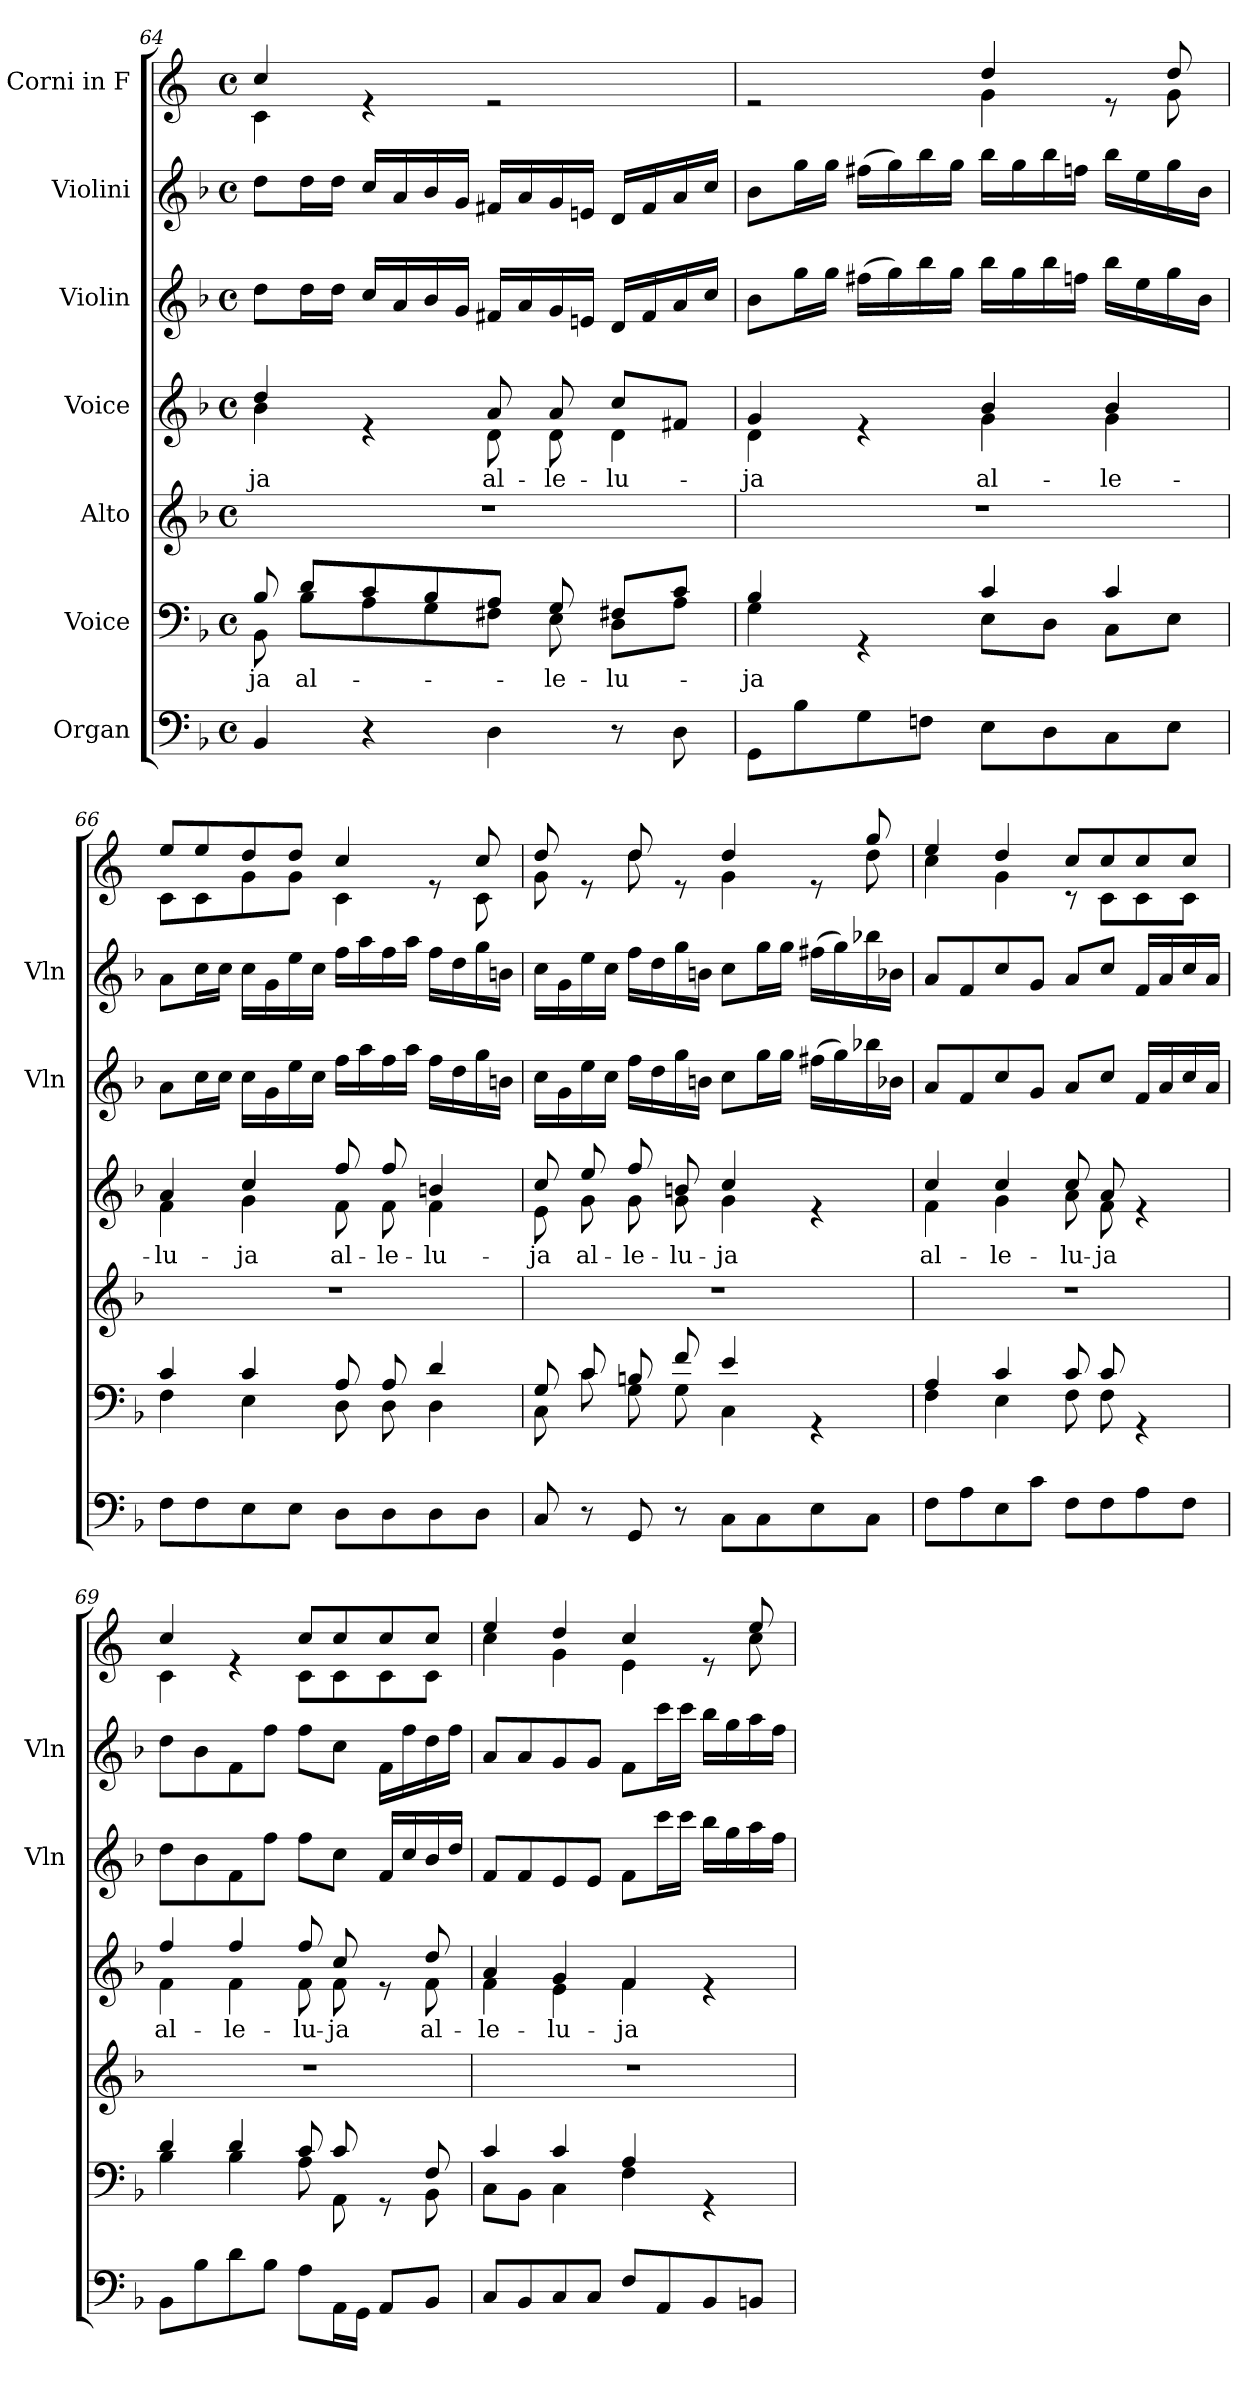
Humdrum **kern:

**kern	**kern	**text	**kern	**kern	**text	**kern	**kern	**kern
*part7	*part6	*part6	*part5	*part4	*part4	*part3	*part2	*part1
*staff7	*staff6	*staff6	*staff5	*staff4	*staff4	*staff3	*staff2	*staff1
*I"Organ	*I"Voice	*	*I"Alto	*I"Voice	*	*I"Violin	*I"Violini	*I"Corni in F
*	*	*	*	*	*	*I'Vln	*I'Vln	*
*clefF4	*clefF4	*	*clefG2	*clefG2	*	*clefG2	*clefG2	*clefG2
*	*	*	*	*	*	*	*	*ITrd4c7
*k[b-]	*k[b-]	*	*k[b-]	*k[b-]	*	*k[b-]	*k[b-]	*k[b-]
*M4/4	*M4/4	*	*M4/4	*M4/4	*	*M4/4	*M4/4	*M4/4
*met(c)	*met(c)	*	*met(c)	*met(c)	*	*met(c)	*met(c)	*met(c)
=64	=64	=64	=64	=64	=64	=64	=64	=64
*	*^	*	*	*	*	*	*	*
!	!	!	!LO:LY:b	!	!	!LO:LY:b	!	!	!
*	*	*	*	*	*^	*	*	*	*^
4BB-/	8B-/	8BB-\	-ja	1r	4dd/	4b-\	-ja	8dd\L	8dd\L	4f/	4F\
!	!	!	!LO:LY:b	!	!	!	!	!	!	!	!
.	8d/L	8B-\L	al-	.	.	.	.	16dd\L	16dd\L	.	.
.	.	.	.	.	.	.	.	16dd\JJ	16dd\JJ	.	.
4r	8c/	8A\	.	.	4re	4ryy	.	16cc/LL	16cc/LL	4re	2.ryy
.	.	.	.	.	.	.	.	16a/	16a/	.	.
.	8B-/	8G\	.	.	.	.	.	16b-/	16b-/	.	.
.	.	.	.	.	.	.	.	16g/JJ	16g/JJ	.	.
!	!	!	!	!	!	!	!LO:LY:b	!	!	!	!
4D\	8A/J	8F#X\J	.	.	8a/	8d\	al-	16f#X/LL	16f#X/LL	2re	.
.	.	.	.	.	.	.	.	16a/	16a/	.	.
!	!	!	!LO:LY:b	!	!	!	!LO:LY:b	!	!	!	!
.	8G/	8E\	-le-	.	8a/	8d\	-le-	16g/	16g/	.	.
.	.	.	.	.	.	.	.	16en/JJ	16en/JJ	.	.
!	!	!	!LO:LY:b	!	!	!	!LO:LY:b	!	!	!	!
8r	8F#X/L	8D\L	-lu-	.	8cc/L	4d\	-lu-	16d/LL	16d/LL	.	.
.	.	.	.	.	.	.	.	16f#/	16f#/	.	.
8D\	8c/J	8A\J	.	.	8f#X/J	.	.	16a/	16a/	.	.
.	.	.	.	.	.	.	.	16cc/JJ	16cc/JJ	.	.
!!LO:LB:g=z	!!
=65	=65	=65	=65	=65	=65	=65	=65	=65	=65	=65	=65
!	!	!	!LO:LY:b	!	!	!	!LO:LY:b	!	!	!	!
8GG\L	4B-/	4G\	-ja	1r	4g/	4d\	-ja	8b-\L	8b-\L	2re	2ryy
8B-\	.	.	.	.	.	.	.	16gg\L	16gg\L	.	.
.	.	.	.	.	.	.	.	16gg\JJ	16gg\JJ	.	.
8G\	4rGG	4ryy	.	.	4re	4ryy	.	(16ff#X\LL	(16ff#X\LL	.	.
.	.	.	.	.	.	.	.	16gg\)	16gg\)	.	.
8Fn\J	.	.	.	.	.	.	.	16bb-\	16bb-\	.	.
.	.	.	.	.	.	.	.	16gg\JJ	16gg\JJ	.	.
!	!	!	!	!	!	!	!LO:LY:b	!	!	!	!
8E\L	4c/	8E\L	.	.	4b-/	4g\	al-	16bb-\LL	16bb-\LL	4g/	4c\
.	.	.	.	.	.	.	.	16gg\	16gg\	.	.
8D\	.	8D\J	.	.	.	.	.	16bb-\	16bb-\	.	.
.	.	.	.	.	.	.	.	16ffn\JJ	16ffn\JJ	.	.
!	!	!	!	!	!	!	!LO:LY:b	!	!	!	!
8C\	4c/	8C\L	.	.	4b-/	4g\	-le-	16bb-\LL	16bb-\LL	8re	8ryy
.	.	.	.	.	.	.	.	16ee\	16ee\	.	.
8E\J	.	8E\J	.	.	.	.	.	16gg\	16gg\	8g/	8c\
.	.	.	.	.	.	.	.	16b-\JJ	16b-\JJ	.	.
=66	=66	=66	=66	=66	=66	=66	=66	=66	=66	=66	=66
!	!	!	!	!	!	!	!LO:LY:b	!	!	!	!
8F\L	4c/	4F\	.	1r	4a/	4f\	-lu-	8a\L	8a\L	8a/L	8F\L
8F\	.	.	.	.	.	.	.	16cc\L	16cc\L	8a/	8F\
.	.	.	.	.	.	.	.	16cc\JJ	16cc\JJ	.	.
!	!	!	!	!	!	!	!LO:LY:b	!	!	!	!
8E\	4c/	4E\	.	.	4cc/	4g\	-ja	16cc\LL	16cc\LL	8g/	8c\
.	.	.	.	.	.	.	.	16g\	16g\	.	.
8E\J	.	.	.	.	.	.	.	16ee\	16ee\	8g/J	8c\J
.	.	.	.	.	.	.	.	16cc\JJ	16cc\JJ	.	.
!	!	!	!	!	!	!	!LO:LY:b	!	!	!	!
8D\L	8A/	8D\	.	.	8ff/	8f\	al-	16ff\LL	16ff\LL	4f/	4F\
.	.	.	.	.	.	.	.	16aa\	16aa\	.	.
!	!	!	!	!	!	!	!LO:LY:b	!	!	!	!
8D\	8A/	8D\	.	.	8ff/	8f\	-le-	16ff\	16ff\	.	.
.	.	.	.	.	.	.	.	16aa\JJ	16aa\JJ	.	.
!	!	!	!	!	!	!	!LO:LY:b	!	!	!	!
8D\	4d/	4D\	.	.	4bn/	4f\	-lu-	16ff\LL	16ff\LL	8re	8ryy
.	.	.	.	.	.	.	.	16dd\	16dd\	.	.
8D\J	.	.	.	.	.	.	.	16gg\	16gg\	8f/	8F\
.	.	.	.	.	.	.	.	16bn\JJ	16bn\JJ	.	.
=67	=67	=67	=67	=67	=67	=67	=67	=67	=67	=67	=67
!	!	!	!	!	!	!	!LO:LY:b	!	!	!	!
8C/	8G/	8C\	.	1r	8cc/	8e\	-ja	16cc\LL	16cc\LL	8g/	8c\
.	.	.	.	.	.	.	.	16g\	16g\	.	.
!	!	!	!	!	!	!	!LO:LY:b	!	!	!	!
8r	8c/	8c\	.	.	8ee/	8g\	al-	16ee\	16ee\	8re	8ryy
.	.	.	.	.	.	.	.	16cc\JJ	16cc\JJ	.	.
!	!	!	!	!	!	!	!LO:LY:b	!	!	!	!
8GG/	8Bn/	8G\	.	.	8ff/	8g\	-le-	16ff\LL	16ff\LL	8g/	8g\
.	.	.	.	.	.	.	.	16dd\	16dd\	.	.
!	!	!	!	!	!	!	!LO:LY:b	!	!	!	!
8r	8f/	8G\	.	.	8bn/	8g\	-lu-	16gg\	16gg\	8re	8ryy
.	.	.	.	.	.	.	.	16bn\JJ	16bn\JJ	.	.
!	!	!	!	!	!	!	!LO:LY:b	!	!	!	!
8C\L	4e/	4C\	.	.	4cc/	4g\	-ja	8cc\L	8cc\L	4g/	4c\
8C\	.	.	.	.	.	.	.	16gg\L	16gg\L	.	.
.	.	.	.	.	.	.	.	16gg\JJ	16gg\JJ	.	.
8E\	4rGG	4ryy	.	.	4re	4ryy	.	(16ff#X\LL	(16ff#X\LL	8re	8ryy
.	.	.	.	.	.	.	.	16gg\)	16gg\)	.	.
8C\J	.	.	.	.	.	.	.	16bb-X\	16bb-X\	8cc/	8g\
.	.	.	.	.	.	.	.	16b-X\JJ	16b-X\JJ	.	.
!!LO:PB:g=z	!!
=68	=68	=68	=68	=68	=68	=68	=68	=68	=68	=68	=68
!	!	!	!	!	!	!	!LO:LY:b	!	!	!	!
8F\L	4A/	4F\	.	1r	4cc/	4f\	al-	8a/L	8a/L	4a/	4f\
8A\	.	.	.	.	.	.	.	8f/	8f/	.	.
!	!	!	!	!	!	!	!LO:LY:b	!	!	!	!
8E\	4c/	4E\	.	.	4cc/	4g\	-le-	8cc/	8cc/	4g/	4c\
8c\J	.	.	.	.	.	.	.	8g/J	8g/J	.	.
!	!	!	!	!	!	!	!LO:LY:b	!	!	!	!
8F\L	8c/	8F\	.	.	8cc/	8a\	-lu-	8a/L	8a/L	8f/L	8r
!	!	!	!	!	!	!	!LO:LY:b	!	!	!	!
8F\	8c/	8F\	.	.	8a/	8f\	-ja	8cc/J	8cc/J	8f/	8F\L
8A\	4rGG	4ryy	.	.	4re	4ryy	.	16f/LL	16f/LL	8f/	8F\
.	.	.	.	.	.	.	.	16a/	16a/	.	.
8F\J	.	.	.	.	.	.	.	16cc/	16cc/	8f/J	8F\J
.	.	.	.	.	.	.	.	16a/JJ	16a/JJ	.	.
=69	=69	=69	=69	=69	=69	=69	=69	=69	=69	=69	=69
!	!	!	!	!	!	!	!LO:LY:b	!	!	!	!
8BB-\L	4d/	4B-\	.	1r	4ff/	4f\	al-	8dd\L	8dd\L	4f/	4F\
8B-\	.	.	.	.	.	.	.	8b-\	8b-\	.	.
!	!	!	!	!	!	!	!LO:LY:b	!	!	!	!
8d\	4d/	4B-\	.	.	4ff/	4f\	-le-	8f\	8f\	4re	4ryy
8B-\J	.	.	.	.	.	.	.	8ff\J	8ff\J	.	.
!	!	!	!	!	!	!	!LO:LY:b	!	!	!	!
8A\L	8c/	8A\	.	.	8ff/	8f\	-lu-	8ff\L	8ff\L	8f/L	8F\L
!	!	!	!	!	!	!	!LO:LY:b	!	!	!	!
16AA\L	8c/	8AA\	.	.	8cc/	8f\	-ja	8cc\J	8cc\J	8f/	8F\
16GG\JJ	.	.	.	.	.	.	.	.	.	.	.
8AA/L	8rGG	8ryy	.	.	8re	8ryy	.	16f/LL	16f\LL	8f/	8F\
.	.	.	.	.	.	.	.	16cc/	16ff\	.	.
!	!	!	!	!	!	!	!LO:LY:b	!	!	!	!
8BB-/J	8F/	8BB-\	.	.	8dd/	8f\	al-	16b-/	16dd\	8f/J	8F\J
.	.	.	.	.	.	.	.	16dd/JJ	16ff\JJ	.	.
=70	=70	=70	=70	=70	=70	=70	=70	=70	=70	=70	=70
!	!	!	!	!	!	!	!LO:LY:b	!	!	!	!
8C/L	4c/	8C\L	.	1r	4a/	4f\	-le-	8f/L	8a/L	4a/	4f\
8BB-/	.	8BB-\J	.	.	.	.	.	8f/	8a/	.	.
!	!	!	!	!	!	!	!LO:LY:b	!	!	!	!
8C/	4c/	4C\	.	.	4g/	4e\	-lu-	8e/	8g/	4g/	4c\
8C/J	.	.	.	.	.	.	.	8e/J	8g/J	.	.
!	!	!	!	!	!	!	!LO:LY:b	!	!	!	!
8F/L	4A/	4F\	.	.	4f/	4f\	-ja	8f\L	8f\L	4f/	4A\
8AA/	.	.	.	.	.	.	.	16ccc\L	16ccc\L	.	.
.	.	.	.	.	.	.	.	16ccc\JJ	16ccc\JJ	.	.
8BB-/	4rGG	4ryy	.	.	4re	4ryy	.	16bb-\LL	16bb-\LL	8re	8ryy
.	.	.	.	.	.	.	.	16gg\	16gg\	.	.
8BBn/J	.	.	.	.	.	.	.	16aa\	16aa\	8a/	8f\
.	.	.	.	.	.	.	.	16ff\JJ	16ff\JJ	.	.
*	*v	*v	*	*	*v	*v	*	*	*	*v	*v
=	=	=	=	=	=	=	=	=
*-	*-	*-	*-	*-	*-	*-	*-	*-
